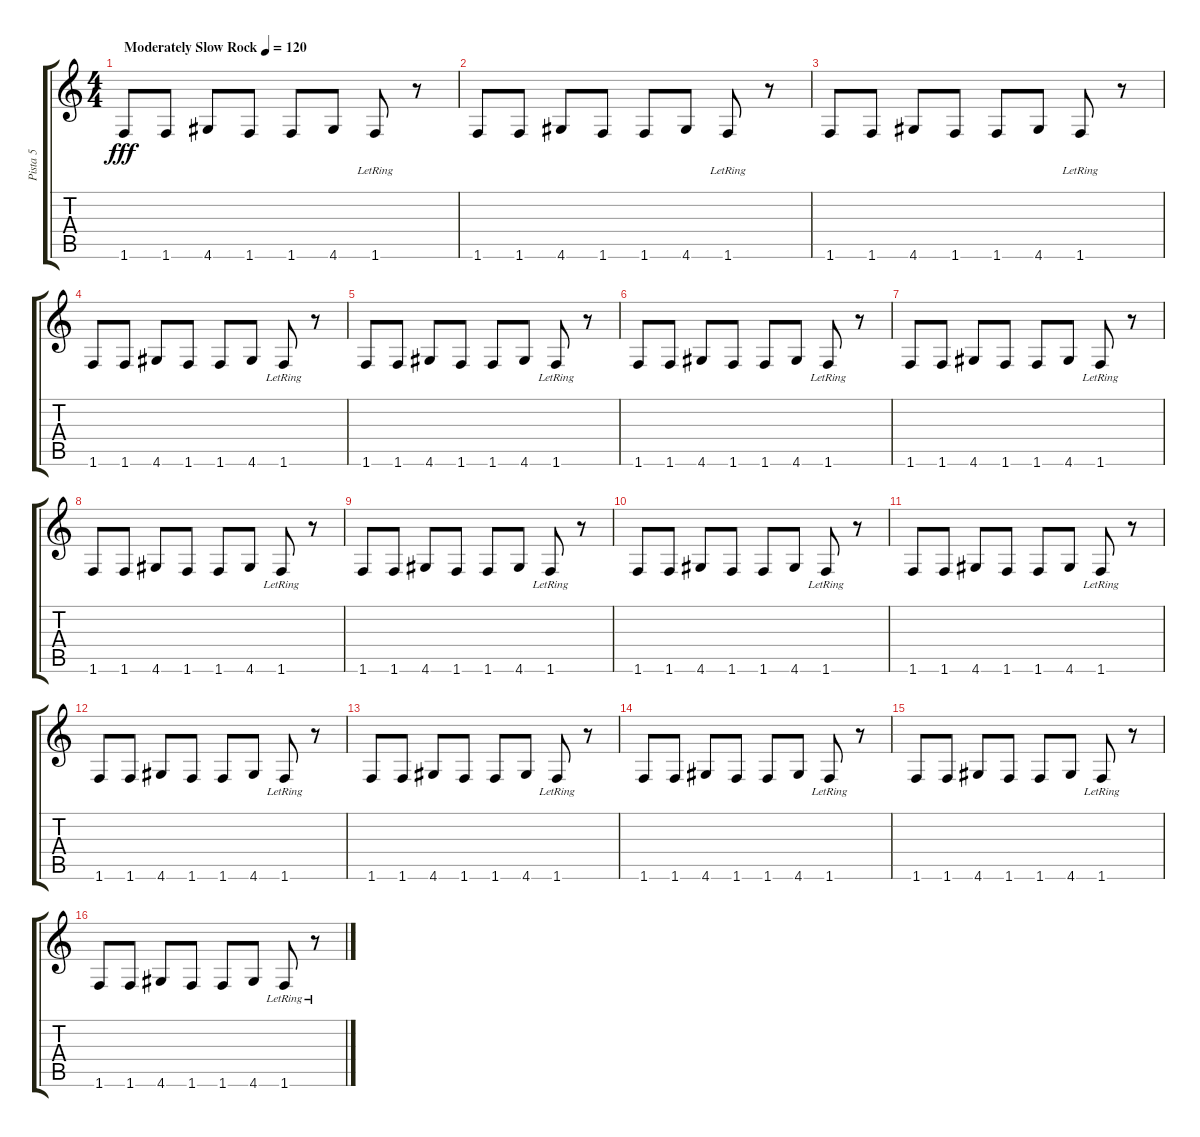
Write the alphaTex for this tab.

\track ("Pista 5" "Pista 5") {instrument electricbassfinger}
\staff {score tabs}
\tuning (E4 B3 G3 D3 A2 E2) {hide}
\ts (4 4)
\tempo (120 "Moderately Slow Rock")
\clef g2
\ks c
1.6.8{dy fff instrument electricbassfinger} 1.6.8 4.6.8 1.6.8 1.6.8 4.6.8 1.6{lr}.8 r.8 |
1.6.8 1.6.8 4.6.8 1.6.8 1.6.8 4.6.8 1.6{lr}.8 r.8 |
1.6.8 1.6.8 4.6.8 1.6.8 1.6.8 4.6.8 1.6{lr}.8 r.8 |
1.6.8 1.6.8 4.6.8 1.6.8 1.6.8 4.6.8 1.6{lr}.8 r.8 |
1.6.8 1.6.8 4.6.8 1.6.8 1.6.8 4.6.8 1.6{lr}.8 r.8 |
1.6.8 1.6.8 4.6.8 1.6.8 1.6.8 4.6.8 1.6{lr}.8 r.8 |
1.6.8 1.6.8 4.6.8 1.6.8 1.6.8 4.6.8 1.6{lr}.8 r.8 |
1.6.8 1.6.8 4.6.8 1.6.8 1.6.8 4.6.8 1.6{lr}.8 r.8 |
1.6.8 1.6.8 4.6.8 1.6.8 1.6.8 4.6.8 1.6{lr}.8 r.8 |
1.6.8 1.6.8 4.6.8 1.6.8 1.6.8 4.6.8 1.6{lr}.8 r.8 |
1.6.8 1.6.8 4.6.8 1.6.8 1.6.8 4.6.8 1.6{lr}.8 r.8 |
1.6.8 1.6.8 4.6.8 1.6.8 1.6.8 4.6.8 1.6{lr}.8 r.8 |
1.6.8 1.6.8 4.6.8 1.6.8 1.6.8 4.6.8 1.6{lr}.8 r.8 |
1.6.8 1.6.8 4.6.8 1.6.8 1.6.8 4.6.8 1.6{lr}.8 r.8 |
1.6.8 1.6.8 4.6.8 1.6.8 1.6.8 4.6.8 1.6{lr}.8 r.8 |
1.6.8 1.6.8 4.6.8 1.6.8 1.6.8 4.6.8 1.6{lr}.8 r.8
